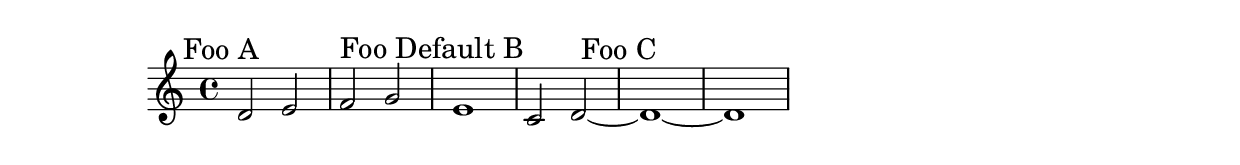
\version "2.19.82"
fun =
#(define-music-function (opts) (list?)
   (let ((a (assoc-get 'a opts "Foo Default A"))
         (b (assoc-get 'b opts "Foo Default B"))
         (c (assoc-get 'c opts "Foo Default C")))
     #{
       \relative c'{
         \mark $a
         d2 e
         f g
         \mark $b
         e1
         c2 d~
         \mark $c
         d1~
         d
       }
     #}))

%% A lilypond way of setting an alist:
myOpts."a" = "Foo A"
myOpts."c" = "Foo C"
% #(display myOpts) % = Simple Alist

\fun \myOpts